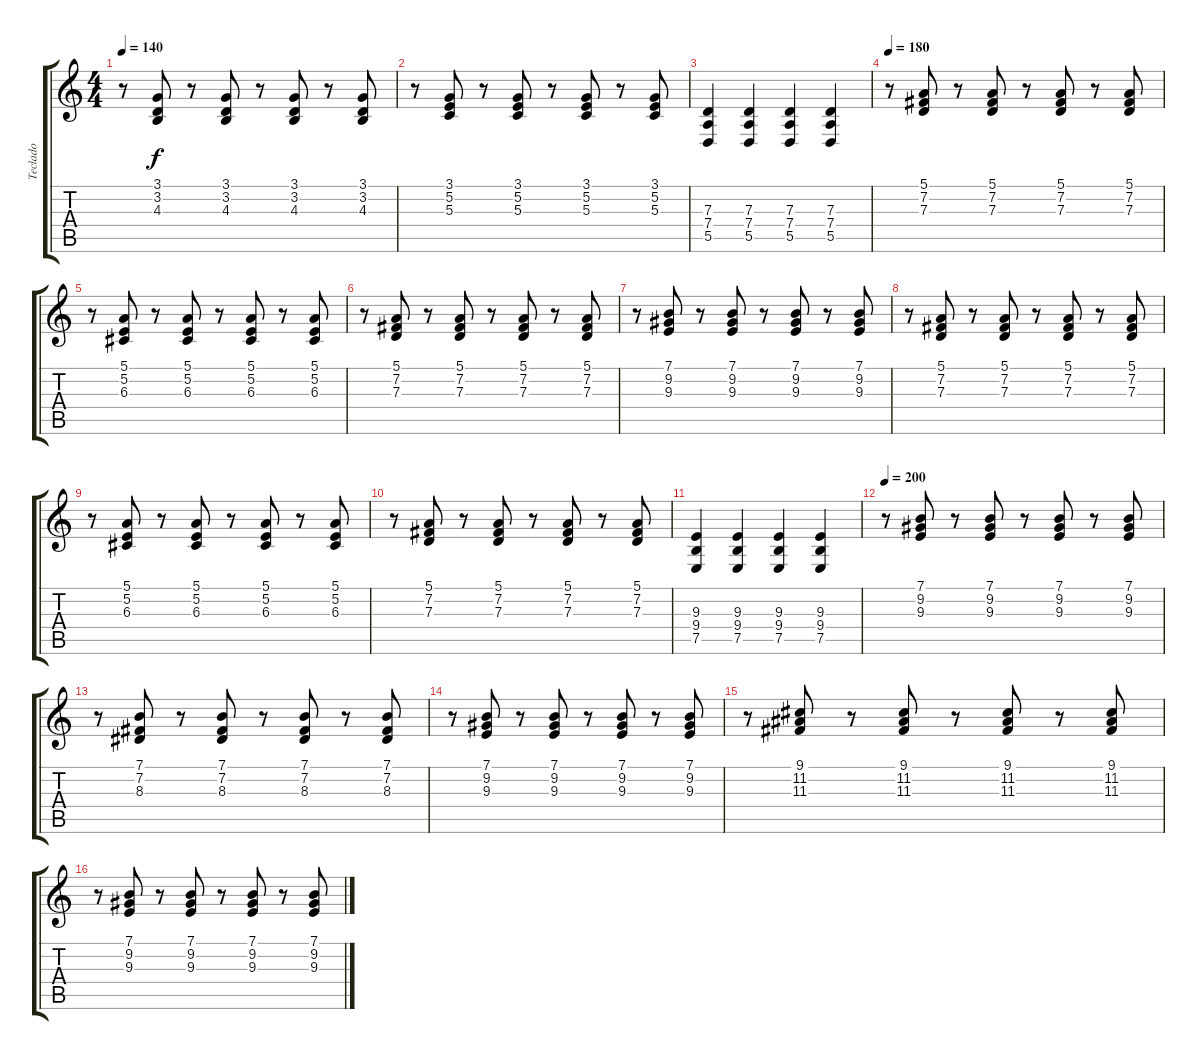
\track ("Teclado" "Teclado") {instrument orchestrahit}
\staff {score tabs}
\tuning (E4 B3 G3 D3 A2 E2) {hide}
\ts (4 4)
\tempo 140
\clef g2
\ks c
r.8{dy f} (3.1 3.2 4.3).8 r.8 (3.1 3.2 4.3).8 r.8 (3.1 3.2 4.3).8 r.8 (3.1 3.2 4.3).8 |
r.8 (3.1 5.2 5.3).8 r.8 (3.1 5.2 5.3).8 r.8 (3.1 5.2 5.3).8 r.8 (3.1 5.2 5.3).8 |
(7.3 7.4 5.5).4 (7.3 7.4 5.5).4 (7.3 7.4 5.5).4 (7.3 7.4 5.5).4 |
\tempo 180
r.8 (5.1 7.2 7.3).8 r.8 (5.1 7.2 7.3).8 r.8 (5.1 7.2 7.3).8 r.8 (5.1 7.2 7.3).8 |
r.8 (5.1 5.2 6.3).8 r.8 (5.1 5.2 6.3).8 r.8 (5.1 5.2 6.3).8 r.8 (5.1 5.2 6.3).8 |
r.8 (5.1 7.2 7.3).8 r.8 (5.1 7.2 7.3).8 r.8 (5.1 7.2 7.3).8 r.8 (5.1 7.2 7.3).8 |
r.8 (7.1 9.2 9.3).8 r.8 (7.1 9.2 9.3).8 r.8 (7.1 9.2 9.3).8 r.8 (7.1 9.2 9.3).8 |
r.8 (5.1 7.2 7.3).8 r.8 (5.1 7.2 7.3).8 r.8 (5.1 7.2 7.3).8 r.8 (5.1 7.2 7.3).8 |
r.8 (5.1 5.2 6.3).8 r.8 (5.1 5.2 6.3).8 r.8 (5.1 5.2 6.3).8 r.8 (5.1 5.2 6.3).8 |
r.8 (5.1 7.2 7.3).8 r.8 (5.1 7.2 7.3).8 r.8 (5.1 7.2 7.3).8 r.8 (5.1 7.2 7.3).8 |
(9.3 9.4 7.5).4 (9.3 9.4 7.5).4 (9.3 9.4 7.5).4 (9.3 9.4 7.5).4 |
\tempo 200
r.8 (7.1 9.2 9.3).8 r.8 (7.1 9.2 9.3).8 r.8 (7.1 9.2 9.3).8 r.8 (7.1 9.2 9.3).8 |
r.8 (7.1 7.2 8.3).8 r.8 (7.1 7.2 8.3).8 r.8 (7.1 7.2 8.3).8 r.8 (7.1 7.2 8.3).8 |
r.8 (7.1 9.2 9.3).8 r.8 (7.1 9.2 9.3).8 r.8 (7.1 9.2 9.3).8 r.8 (7.1 9.2 9.3).8 |
r.8 (9.1 11.2 11.3).8 r.8 (9.1 11.2 11.3).8 r.8 (9.1 11.2 11.3).8 r.8 (9.1 11.2 11.3).8 |
r.8 (7.1 9.2 9.3).8 r.8 (7.1 9.2 9.3).8 r.8 (7.1 9.2 9.3).8 r.8 (7.1 9.2 9.3).8
